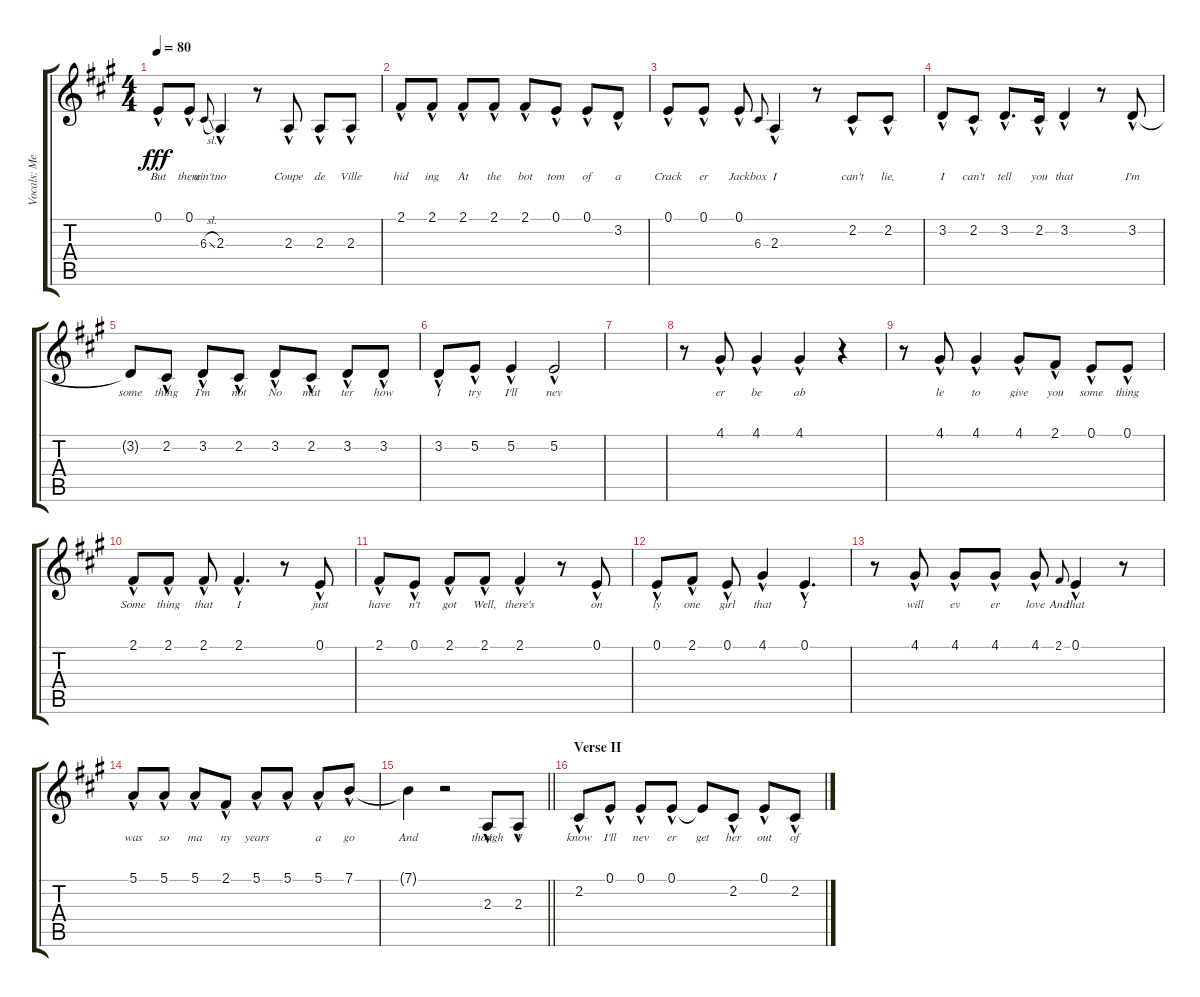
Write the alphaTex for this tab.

\track ("Vocals: Meatloaf" "Vocals: Me") {instrument lead2sawtooth}
\staff {score tabs}
\tuning (E4 B3 G3 D3 A2 E2) {hide}
\ts (4 4)
\tempo 80
\clef g2
\ks a
0.1{hac}.8{lyrics (0 "But") lyrics (1 "") lyrics (2 "") lyrics (3 "") lyrics (4 "") dy fff} 0.1{hac}.8{lyrics (0 "there") lyrics (1 "") lyrics (2 "") lyrics (3 "") lyrics (4 "")} 6.3{sl}.8{lyrics (0 "ain't") lyrics (1 "") lyrics (2 "") lyrics (3 "") lyrics (4 "") gr onbeat} 2.3{hac}.4{lyrics (0 "no") lyrics (1 "") lyrics (2 "") lyrics (3 "") lyrics (4 "")} r.8 2.3{hac}.8{lyrics (0 "Coupe") lyrics (1 "") lyrics (2 "") lyrics (3 "") lyrics (4 "")} 2.3{hac}.8{lyrics (0 "de") lyrics (1 "") lyrics (2 "") lyrics (3 "") lyrics (4 "")} 2.3{hac}.8{lyrics (0 "Ville") lyrics (1 "") lyrics (2 "") lyrics (3 "") lyrics (4 "")} |
2.1{hac}.8{lyrics (0 "hid") lyrics (1 "") lyrics (2 "") lyrics (3 "") lyrics (4 "")} 2.1{hac}.8{lyrics (0 "ing") lyrics (1 "") lyrics (2 "") lyrics (3 "") lyrics (4 "")} 2.1{hac}.8{lyrics (0 "At") lyrics (1 "") lyrics (2 "") lyrics (3 "") lyrics (4 "")} 2.1{hac}.8{lyrics (0 "the") lyrics (1 "") lyrics (2 "") lyrics (3 "") lyrics (4 "")} 2.1{hac}.8{lyrics (0 "bot") lyrics (1 "") lyrics (2 "") lyrics (3 "") lyrics (4 "")} 0.1{hac}.8{lyrics (0 "tom") lyrics (1 "") lyrics (2 "") lyrics (3 "") lyrics (4 "")} 0.1{hac}.8{lyrics (0 "of") lyrics (1 "") lyrics (2 "") lyrics (3 "") lyrics (4 "")} 3.2{hac}.8{lyrics (0 "a") lyrics (1 "") lyrics (2 "") lyrics (3 "") lyrics (4 "")} |
0.1{hac}.8{lyrics (0 "Crack") lyrics (1 "") lyrics (2 "") lyrics (3 "") lyrics (4 "")} 0.1{hac}.8{lyrics (0 "er") lyrics (1 "") lyrics (2 "") lyrics (3 "") lyrics (4 "")} 0.1{hac}.8{lyrics (0 "Jack") lyrics (1 "") lyrics (2 "") lyrics (3 "") lyrics (4 "")} 6.3.8{lyrics (0 "box") lyrics (1 "") lyrics (2 "") lyrics (3 "") lyrics (4 "") gr onbeat} 2.3{hac}.4{lyrics (0 "I") lyrics (1 "") lyrics (2 "") lyrics (3 "") lyrics (4 "")} r.8 2.2{hac}.8{lyrics (0 "can't") lyrics (1 "") lyrics (2 "") lyrics (3 "") lyrics (4 "")} 2.2{hac}.8{lyrics (0 "lie,") lyrics (1 "") lyrics (2 "") lyrics (3 "") lyrics (4 "")} |
3.2{hac}.8{lyrics (0 "I") lyrics (1 "") lyrics (2 "") lyrics (3 "") lyrics (4 "")} 2.2{hac}.8{lyrics (0 "can't") lyrics (1 "") lyrics (2 "") lyrics (3 "") lyrics (4 "")} 3.2{hac}.8{d lyrics (0 "tell") lyrics (1 "") lyrics (2 "") lyrics (3 "") lyrics (4 "")} 2.2{hac}.16{lyrics (0 "you") lyrics (1 "") lyrics (2 "") lyrics (3 "") lyrics (4 "")} 3.2{hac}.4{lyrics (0 "that") lyrics (1 "") lyrics (2 "") lyrics (3 "") lyrics (4 "")} r.8 3.2{hac}.8{lyrics (0 "I'm") lyrics (1 "") lyrics (2 "") lyrics (3 "") lyrics (4 "")} |
3.2{t}.8{lyrics (0 "some") lyrics (1 "") lyrics (2 "") lyrics (3 "") lyrics (4 "")} 2.2{hac}.8{lyrics (0 "thing") lyrics (1 "") lyrics (2 "") lyrics (3 "") lyrics (4 "")} 3.2{hac}.8{lyrics (0 "I'm") lyrics (1 "") lyrics (2 "") lyrics (3 "") lyrics (4 "")} 2.2{hac}.8{lyrics (0 "not") lyrics (1 "") lyrics (2 "") lyrics (3 "") lyrics (4 "")} 3.2{hac}.8{lyrics (0 "No") lyrics (1 "") lyrics (2 "") lyrics (3 "") lyrics (4 "")} 2.2{hac}.8{lyrics (0 "mat") lyrics (1 "") lyrics (2 "") lyrics (3 "") lyrics (4 "")} 3.2{hac}.8{lyrics (0 "ter") lyrics (1 "") lyrics (2 "") lyrics (3 "") lyrics (4 "")} 3.2{hac}.8{lyrics (0 "how") lyrics (1 "") lyrics (2 "") lyrics (3 "") lyrics (4 "")} |
3.2{hac}.8{lyrics (0 "I") lyrics (1 "") lyrics (2 "") lyrics (3 "") lyrics (4 "")} 5.2{hac}.8{lyrics (0 "try") lyrics (1 "") lyrics (2 "") lyrics (3 "") lyrics (4 "")} 5.2{hac}.4{lyrics (0 "I'll") lyrics (1 "") lyrics (2 "") lyrics (3 "") lyrics (4 "")} 5.2{hac}.2{lyrics (0 "nev") lyrics (1 "") lyrics (2 "") lyrics (3 "") lyrics (4 "")} |
|
r.8 4.1{hac}.8{lyrics (0 "er") lyrics (1 "") lyrics (2 "") lyrics (3 "") lyrics (4 "")} 4.1{hac}.4{lyrics (0 "be") lyrics (1 "") lyrics (2 "") lyrics (3 "") lyrics (4 "")} 4.1{hac}.4{lyrics (0 "ab") lyrics (1 "") lyrics (2 "") lyrics (3 "") lyrics (4 "")} r.4 |
r.8 4.1{hac}.8{lyrics (0 "le") lyrics (1 "") lyrics (2 "") lyrics (3 "") lyrics (4 "")} 4.1{hac}.4{lyrics (0 "to") lyrics (1 "") lyrics (2 "") lyrics (3 "") lyrics (4 "")} 4.1{hac}.8{lyrics (0 "give") lyrics (1 "") lyrics (2 "") lyrics (3 "") lyrics (4 "")} 2.1{hac}.8{lyrics (0 "you") lyrics (1 "") lyrics (2 "") lyrics (3 "") lyrics (4 "")} 0.1{hac}.8{lyrics (0 "some") lyrics (1 "") lyrics (2 "") lyrics (3 "") lyrics (4 "")} 0.1{hac}.8{lyrics (0 "thing") lyrics (1 "") lyrics (2 "") lyrics (3 "") lyrics (4 "")} |
2.1{hac}.8{lyrics (0 "Some") lyrics (1 "") lyrics (2 "") lyrics (3 "") lyrics (4 "")} 2.1{hac}.8{lyrics (0 "thing") lyrics (1 "") lyrics (2 "") lyrics (3 "") lyrics (4 "")} 2.1{hac}.8{lyrics (0 "that") lyrics (1 "") lyrics (2 "") lyrics (3 "") lyrics (4 "")} 2.1{hac}.4{d lyrics (0 "I") lyrics (1 "") lyrics (2 "") lyrics (3 "") lyrics (4 "")} r.8 0.1{hac}.8{lyrics (0 "just") lyrics (1 "") lyrics (2 "") lyrics (3 "") lyrics (4 "")} |
2.1{hac}.8{lyrics (0 "have") lyrics (1 "") lyrics (2 "") lyrics (3 "") lyrics (4 "")} 0.1{hac}.8{lyrics (0 "n't") lyrics (1 "") lyrics (2 "") lyrics (3 "") lyrics (4 "")} 2.1{hac}.8{lyrics (0 "got") lyrics (1 "") lyrics (2 "") lyrics (3 "") lyrics (4 "")} 2.1{hac}.8{lyrics (0 "Well,") lyrics (1 "") lyrics (2 "") lyrics (3 "") lyrics (4 "")} 2.1{hac}.4{lyrics (0 "there's") lyrics (1 "") lyrics (2 "") lyrics (3 "") lyrics (4 "")} r.8 0.1{hac}.8{lyrics (0 "on") lyrics (1 "") lyrics (2 "") lyrics (3 "") lyrics (4 "")} |
0.1{hac}.8{lyrics (0 "ly") lyrics (1 "") lyrics (2 "") lyrics (3 "") lyrics (4 "")} 2.1{hac}.8{lyrics (0 "one") lyrics (1 "") lyrics (2 "") lyrics (3 "") lyrics (4 "")} 0.1{hac}.8{lyrics (0 "girl") lyrics (1 "") lyrics (2 "") lyrics (3 "") lyrics (4 "")} 4.1{hac}.4{lyrics (0 "that") lyrics (1 "") lyrics (2 "") lyrics (3 "") lyrics (4 "")} 0.1{hac}.4{d lyrics (0 "I") lyrics (1 "") lyrics (2 "") lyrics (3 "") lyrics (4 "")} |
r.8 4.1{hac}.8{lyrics (0 "will") lyrics (1 "") lyrics (2 "") lyrics (3 "") lyrics (4 "")} 4.1{hac}.8{lyrics (0 "ev") lyrics (1 "") lyrics (2 "") lyrics (3 "") lyrics (4 "")} 4.1{hac}.8{lyrics (0 "er") lyrics (1 "") lyrics (2 "") lyrics (3 "") lyrics (4 "")} 4.1{hac}.8{lyrics (0 "love") lyrics (1 "") lyrics (2 "") lyrics (3 "") lyrics (4 "")} 2.1.8{lyrics (0 "And") lyrics (1 "") lyrics (2 "") lyrics (3 "") lyrics (4 "") gr onbeat} 0.1{hac}.4{lyrics (0 "that") lyrics (1 "") lyrics (2 "") lyrics (3 "") lyrics (4 "")} r.8 |
5.1{hac}.8{lyrics (0 "was") lyrics (1 "") lyrics (2 "") lyrics (3 "") lyrics (4 "")} 5.1{hac}.8{lyrics (0 "so") lyrics (1 "") lyrics (2 "") lyrics (3 "") lyrics (4 "")} 5.1{hac}.8{lyrics (0 "ma") lyrics (1 "") lyrics (2 "") lyrics (3 "") lyrics (4 "")} 2.1{hac}.8{lyrics (0 "ny") lyrics (1 "") lyrics (2 "") lyrics (3 "") lyrics (4 "")} 5.1{hac}.8{lyrics (0 "years") lyrics (1 "") lyrics (2 "") lyrics (3 "") lyrics (4 "")} 5.1{hac}.8{lyrics (0 "") lyrics (1 "") lyrics (2 "") lyrics (3 "") lyrics (4 "")} 5.1{hac}.8{lyrics (0 "a") lyrics (1 "") lyrics (2 "") lyrics (3 "") lyrics (4 "")} 7.1{hac}.8{lyrics (0 "go") lyrics (1 "") lyrics (2 "") lyrics (3 "") lyrics (4 "")} |
\barLineRight lightlight
7.1{t}.4{lyrics (0 "And") lyrics (1 "") lyrics (2 "") lyrics (3 "") lyrics (4 "")} r.2 2.3{hac}.8{lyrics (0 "though") lyrics (1 "") lyrics (2 "") lyrics (3 "") lyrics (4 "")} 2.3{hac}.8{lyrics (0 "I") lyrics (1 "") lyrics (2 "") lyrics (3 "") lyrics (4 "")} |
\section ("" "Verse II")
2.2{hac}.8{lyrics (0 "know") lyrics (1 "") lyrics (2 "") lyrics (3 "") lyrics (4 "")} 0.1{hac}.8{lyrics (0 "I'll") lyrics (1 "") lyrics (2 "") lyrics (3 "") lyrics (4 "")} 0.1{hac}.8{lyrics (0 "nev") lyrics (1 "") lyrics (2 "") lyrics (3 "") lyrics (4 "")} 0.1{hac}.8{lyrics (0 "er") lyrics (1 "") lyrics (2 "") lyrics (3 "") lyrics (4 "")} 0.1{t}.8{lyrics (0 "get") lyrics (1 "") lyrics (2 "") lyrics (3 "") lyrics (4 "")} 2.2{hac}.8{lyrics (0 "her") lyrics (1 "") lyrics (2 "") lyrics (3 "") lyrics (4 "")} 0.1{hac}.8{lyrics (0 "out") lyrics (1 "") lyrics (2 "") lyrics (3 "") lyrics (4 "")} 2.2{hac}.8{lyrics (0 "of") lyrics (1 "") lyrics (2 "") lyrics (3 "") lyrics (4 "")}
